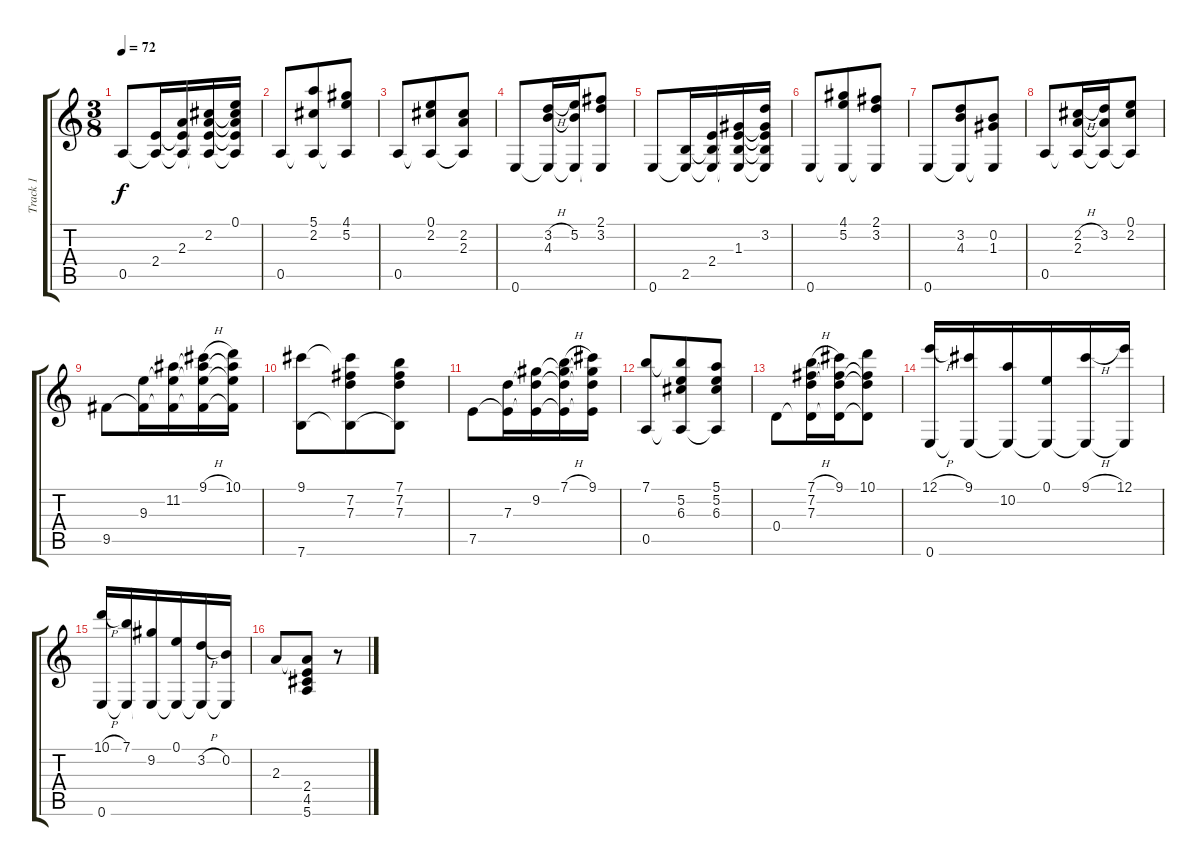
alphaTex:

\track ("Track 1" "Track 1") {instrument acousticguitarnylon}
\staff {score tabs}
\tuning (E4 B3 G3 D3 A2 E2) {hide}
\ts (3 8)
\tempo 72
\clef g2
\ks c
0.5.8{dy f} (2.4 0.5{t}).16 (2.3 2.4{t} 0.5{t}).16 (2.2 2.3{t} 2.4{t} 0.5{t}).16 (0.1 2.2{t} 2.3{t} 2.4{t} 0.5{t}).16 |
0.5.8 (5.1 2.2 0.5{t}).8 (4.1 5.2 0.5{t}).8 |
0.5.8 (0.1 2.2 0.5{t}).8 (2.2 2.3 0.5{t}).8 |
0.6.8 (3.2{h} 4.3 0.6{t}).16 (5.2 4.3{t} 0.6{t}).16 (2.1 3.2 0.6{t}).8 |
0.6.8 (2.5 0.6{t}).16 (2.4 2.5{t} 0.6{t}).16 (1.3 2.4{t} 2.5{t} 0.6{t}).16 (3.2 1.3{t} 2.4{t} 2.5{t} 0.6{t}).16 |
0.6.8 (4.1 5.2 0.6{t}).8 (2.1 3.2 0.6{t}).8 |
0.6.8 (3.2 4.3 0.6{t}).8 (0.2 1.3 0.6{t}).8 |
0.5.8 (2.2{h} 2.3 0.5{t}).16 (3.2 2.3{t} 0.5{t}).16 (0.1 2.2 0.5{t}).8 |
9.5.8 (9.3 9.5{t}).16 (11.2 9.3{t} 9.5{t}).16 (9.1{h} 11.2{t} 9.3{t} 9.5{t}).16 (10.1 11.2{t} 9.3{t} 9.5{t}).16 |
(9.1 7.6).8 (9.1{t} 7.2 7.3 7.6{t}).8 (7.1 7.2 7.3 7.6{t}).8 |
7.5.8 (7.3 7.5{t}).16 (9.2 7.3{t} 7.5{t}).16 (7.1{h} 9.2{t} 7.3{t} 7.5{t}).16 (9.1 9.2{t} 7.3{t} 7.5{t}).16 |
(7.1 0.5).8 (7.1{t} 5.2 6.3 0.5{t}).8 (5.1 5.2 6.3 0.5{t}).8 |
0.4.8 (7.1{h} 7.2 7.3 0.4{t}).16 (9.1 7.2{t} 7.3{t} 0.4{t}).16 (10.1 7.2{t} 7.3{t} 0.4{t}).8 |
(12.1{h} 0.6).16 (9.1 0.6{t}).16 (10.2 0.6{t}).16 (0.1 0.6{t}).16 (9.1{h} 0.6{t}).16 (12.1 0.6{t}).16 |
(10.1{h} 0.6).16 (7.1 0.6{t}).16 (9.2 0.6{t}).16 (0.1 0.6{t}).16 (3.2{h} 0.6{t}).16 (0.2 0.6{t}).16 |
2.3.8 (2.3{t} 2.4 4.5 5.6).8 r.8
